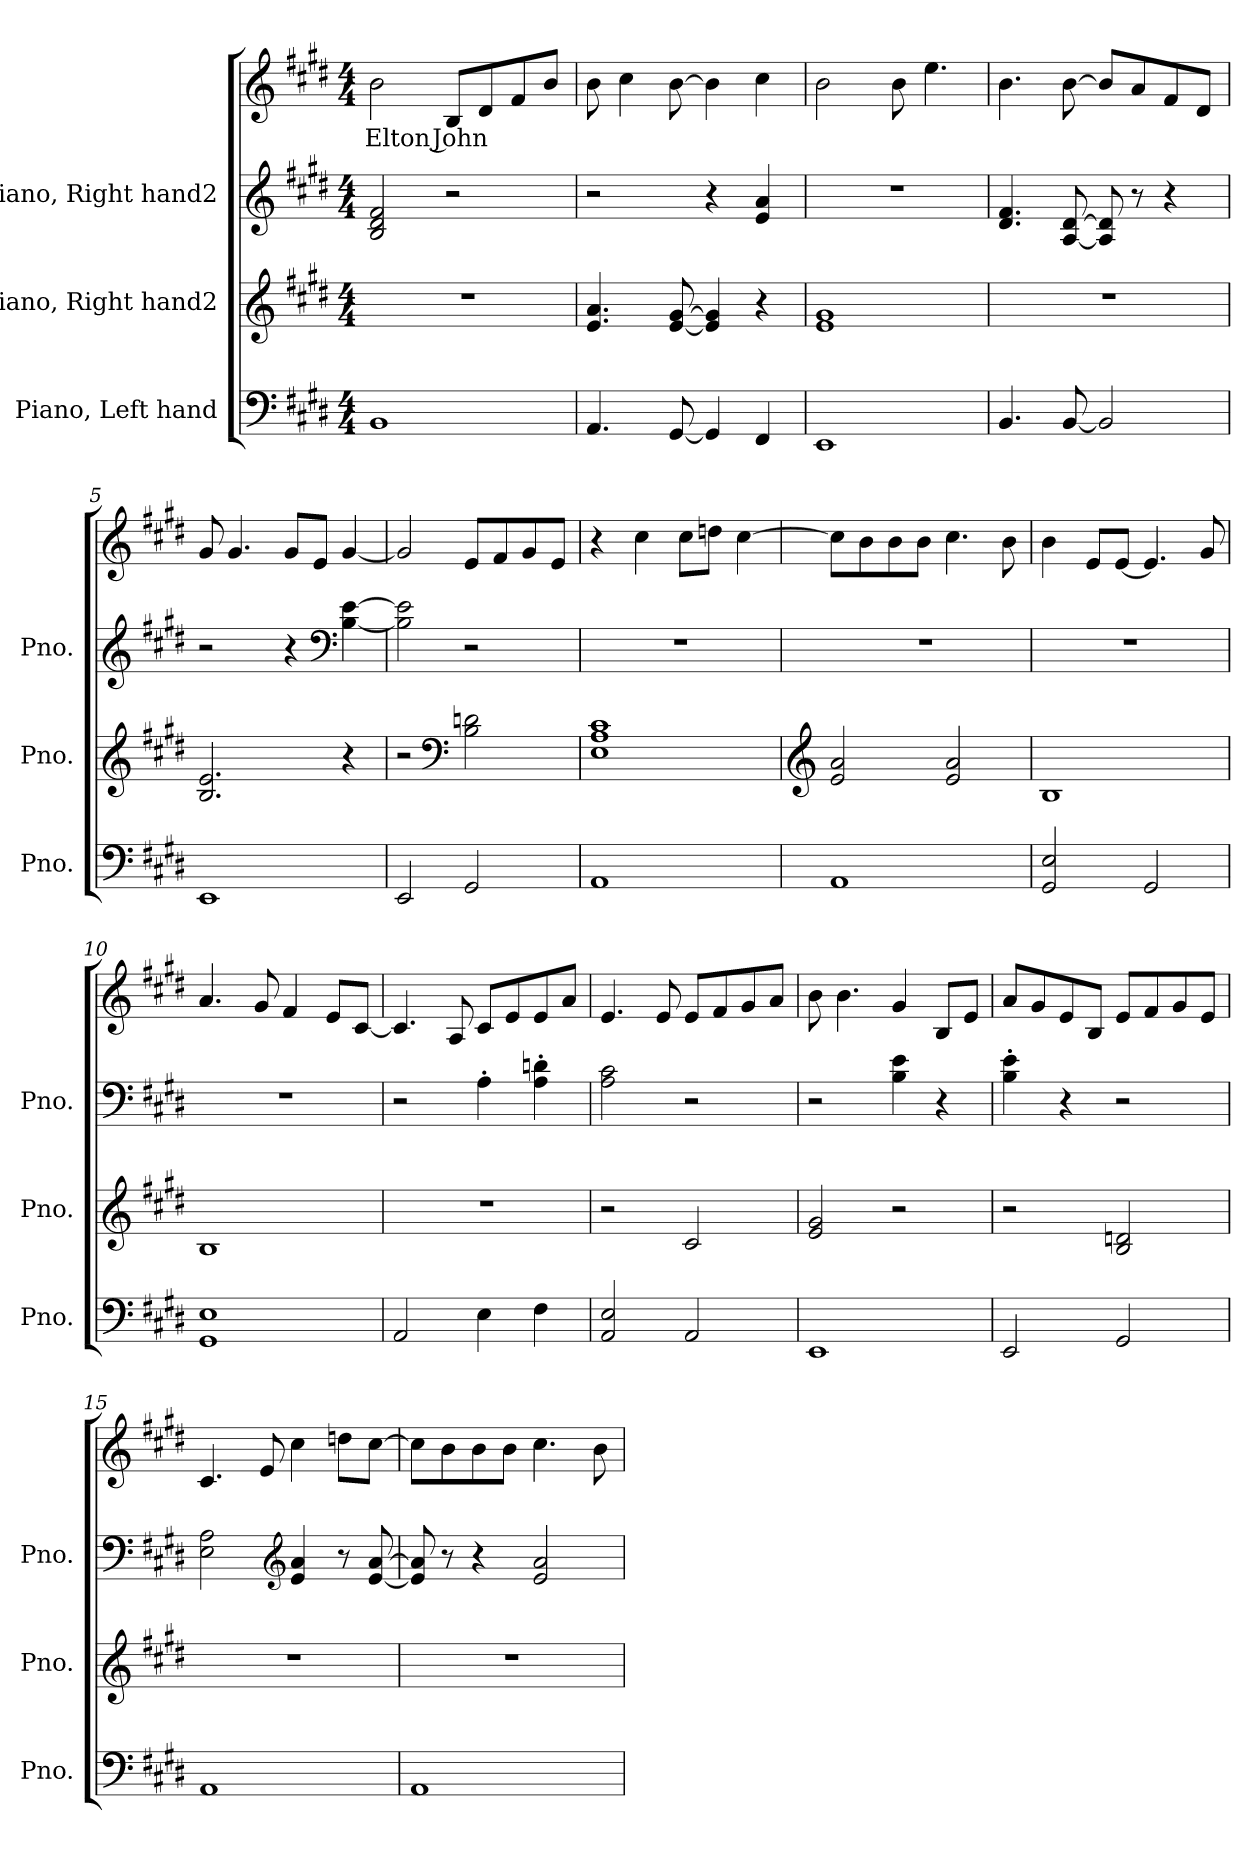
**kern	**kern	**kern	**kern	**text
*part3	*part2	*part1	*part1	*part1
*staff4	*staff3	*staff2	*staff1	*staff1
*I"Piano, Left hand	*I"Piano, Right hand2	*I"Piano, Right hand2	*	*
*I'Pno.	*I'Pno.	*I'Pno.	*	*
*clefF4	*clefG2	*clefG2	*clefG2	*
*k[f#c#g#d#]	*k[f#c#g#d#]	*k[f#c#g#d#]	*k[f#c#g#d#]	*
*M4/4	*M4/4	*M4/4	*M4/4	*
*MM80	*MM80	*MM80	*MM80	*
=1	=1	=1	=1	=1
!	!	!	!	!LO:LY:b
1BB	1r	2B/ 2d#/ 2f#/	2b\	Elton John
.	.	2r	8B/L	.
.	.	.	8d#/	.
.	.	.	8f#/	.
.	.	.	8b/J	.
=2	=2	=2	=2	=2
4.AA/	4.e/ 4.a/	2r	8b\	.
.	.	.	4cc#\	.
[8GG#/	[8e/ [8g#/	.	[8b\	.
4GG#/]	4e/] 4g#/]	4r	4b\]	.
4FF#/	4r	4e/ 4a/	4cc#\	.
=3	=3	=3	=3	=3
1EE	1e 1g#	1r	2b\	.
.	.	.	8b\	.
.	.	.	4.ee\	.
=4	=4	=4	=4	=4
4.BB/	1r	4.d#/ 4.f#/	4.b\	.
[8BB/	.	[8A/ [8d#/	[8b\	.
2BB/]	.	8A/] 8d#/]	8b/L]	.
.	.	8r	8a/	.
.	.	4r	8f#/	.
.	.	.	8d#/J	.
!!LO:LB:g=z
=5	=5	=5	=5	=5
1EE	2.B/ 2.e/	2r	8g#/	.
.	.	.	4.g#/	.
.	.	4r	8g#/L	.
.	.	.	8e/J	.
*	*	*clefF4	*	*
.	4r	[4B\ [4e\	[4g#/	.
=6	=6	=6	=6	=6
2EE/	2r	2B\] 2e\]	2g#/]	.
*	*clefF4	*	*	*
2GG#/	2B\ 2dn\	2r	8e/L	.
.	.	.	8f#/	.
.	.	.	8g#/	.
.	.	.	8e/J	.
=7	=7	=7	=7	=7
1AA	1E 1A 1c#	1r	4r	.
.	.	.	4cc#\	.
.	.	.	8cc#\L	.
.	.	.	8ddn\J	.
.	.	.	[4cc#\	.
=8	=8	=8	=8	=8
*	*clefG2	*	*	*
1AA	2e/ 2a/	1r	8cc#\L]	.
.	.	.	8b\	.
.	.	.	8b\	.
.	.	.	8b\J	.
.	2e/ 2a/	.	4.cc#\	.
.	.	.	8b\	.
=9	=9	=9	=9	=9
2GG#/ 2E/	1B	1r	4b\	.
.	.	.	8e/L	.
.	.	.	[8e/J	.
2GG#/	.	.	4.e/]	.
.	.	.	8g#/	.
!!LO:LB:g=z
=10	=10	=10	=10	=10
1GG# 1E	1B	1r	4.a/	.
.	.	.	8g#/	.
.	.	.	4f#/	.
.	.	.	8e/L	.
.	.	.	[8c#/J	.
=11	=11	=11	=11	=11
2AA/	1r	2r	4.c#/]	.
.	.	.	8A/	.
4E\	.	4A'\	8c#/L	.
.	.	.	8e/	.
4F#\	.	4A\' 4dn\'	8e/	.
.	.	.	8a/J	.
=12	=12	=12	=12	=12
2AA/ 2E/	2r	2A\ 2c#\	4.e/	.
.	.	.	8e/	.
2AA/	2c#/	2r	8e/L	.
.	.	.	8f#/	.
.	.	.	8g#/	.
.	.	.	8a/J	.
=13	=13	=13	=13	=13
1EE	2e/ 2g#/	2r	8b\	.
.	.	.	4.b\	.
.	2r	4B\ 4e\	4g#/	.
.	.	4r	8B/L	.
.	.	.	8e/J	.
=14	=14	=14	=14	=14
2EE/	2r	4B\' 4e\'	8a/L	.
.	.	.	8g#/	.
.	.	4r	8e/	.
.	.	.	8B/J	.
2GG#/	2B/ 2dn/	2r	8e/L	.
.	.	.	8f#/	.
.	.	.	8g#/	.
.	.	.	8e/J	.
!!LO:PB:g=z
=15	=15	=15	=15	=15
1AA	1r	2E\ 2A\	4.c#/	.
.	.	.	8e/	.
*	*	*clefG2	*	*
.	.	4e/ 4a/	4cc#\	.
.	.	8r	8ddn\L	.
.	.	[8e/ [8a/	[8cc#\J	.
=16	=16	=16	=16	=16
1AA	1r	8e/] 8a/]	8cc#\L]	.
.	.	8r	8b\	.
.	.	4r	8b\	.
.	.	.	8b\J	.
.	.	2e/ 2a/	4.cc#\	.
.	.	.	8b\	.
=	=	=	=	=
*-	*-	*-	*-	*-
